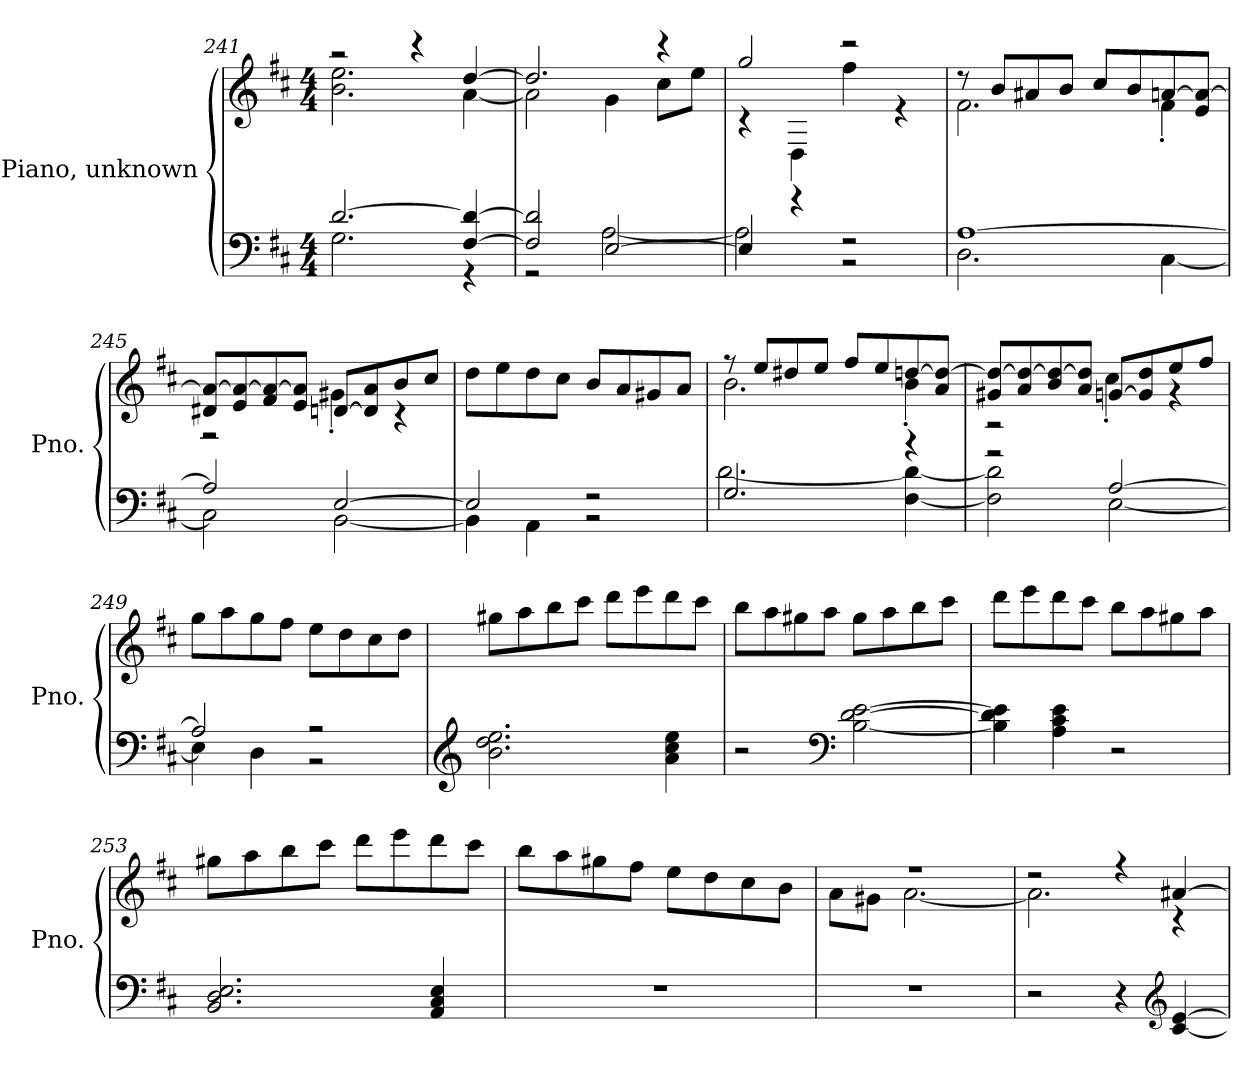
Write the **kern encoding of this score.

**kern	**kern
*part1	*part1
*staff2	*staff1
*I"Piano, unknown	*
*I'Pno.	*
*clefF4	*clefG2
*k[f#c#]	*k[f#c#]
*M4/4	*M4/4
=241	=241
*^	*^
[2.d/	2.G\	2r	2.b\ 2.ee\
.	.	4r	.
[4F#/ 4d/_	4r	[4dd/	[4a\
=242	=242	=242	=242
2F#/] 2d/]	2r	2.dd/]	2a\]
[2E/	[2A\	.	4g\
.	.	4r	8cc#\L
.	.	.	8ee\J
=243	=243	=243	=243
4E/]	2A\]	2gg/	4r
4r	.	.	4D\
2r	2r	2r	4ff#\
.	.	.	4r
=244	=244	=244	=244
[1A	2.D\	8r	2.f#\
.	.	8b/L	.
.	.	8a#X/	.
.	.	8b/J	.
.	.	8cc#/L	.
.	.	8b/	.
.	[4C#\	[8an/	4f#'\
.	.	8e/ 8a/_J	.
!!LO:LB:g=z	!!
=245	=245	=245	=245
2A/]	2C#\]	8d#X/ 8a/_L	2r
.	.	8e/ 8a/_	.
.	.	8f#/ 8a/_	.
.	.	8e/ 8a/]J	.
[2E/	[2BB\	[8dn/L	4g#X'\
.	.	8d/] 8a/	.
.	.	8b/	4r
.	.	8cc#/J	.
*	*	*v	*v
=246	=246	=246
2E/]	4BB\]	8dd\L
.	.	8ee\
.	4AA\	8dd\
.	.	8cc#\J
2r	2r	8b/L
.	.	8a/
.	.	8g#X/
.	.	8a/J
=247	=247	=247
*	*	*^
2.G/	[2.d\	8r	2.b\
.	.	8ee/L	.
.	.	8dd#X/	.
.	.	8ee/J	.
.	.	8ff#/L	.
.	.	8ee/	.
4r	[4F#\ 4d\_	[8ddn/	4b'\
.	.	8a/ 8dd/_J	.
!!LO:LB:g=z	!!
=248	=248	=248	=248
2r	2F#\] 2d\]	8g#X/ 8dd/_L	2r
.	.	8a/ 8dd/_	.
.	.	8b/ 8dd/_	.
.	.	8a/ 8dd/]J	.
[2A/	[2E\	[8gn/L	4cc#'\
.	.	8g/] 8dd/	.
.	.	8ee/	4r
.	.	8ff#/J	.
*	*	*v	*v
=249	=249	=249
2A/]	4E\]	8gg\L
.	.	8aa\
.	4D\	8gg\
.	.	8ff#\J
2r	2r	8ee\L
.	.	8dd\
.	.	8cc#\
.	.	8dd\J
*v	*v	*
=250	=250
*clefG2	*
2.b\ 2.dd\ 2.ee\	8gg#X\L
.	8aa\
.	8bb\
.	8ccc#\J
.	8ddd\L
.	8eee\
4a\ 4cc#\ 4ee\	8ddd\
.	8ccc#\J
!!LO:LB:g=z
=251	=251
2r	8bb\L
.	8aa\
.	8gg#X\
.	8aa\J
*clefF4	*
[2B\ [2d\ [2e\	8gg#\L
.	8aa\
.	8bb\
.	8ccc#\J
=252	=252
4B\] 4d\] 4e\]	8ddd\L
.	8eee\
4A\ 4c#\ 4e\	8ddd\
.	8ccc#\J
2r	8bb\L
.	8aa\
.	8gg#X\
.	8aa\J
=253	=253
2.BB/ 2.D/ 2.E/	8gg#X\L
.	8aa\
.	8bb\
.	8ccc#\J
.	8ddd\L
.	8eee\
4AA/ 4C#/ 4E/	8ddd\
.	8ccc#\J
=254	=254
1r	8bb\L
.	8aa\
.	8gg#X\
.	8ff#\J
.	8ee\L
.	8dd\
.	8cc#\
.	8b\J
!!LO:LB:g=z
=255	=255
*	*^
1r	1r	8a\L
.	.	8g#X\J
.	.	[2.a\
=256	=256	=256
2r	2r	2.a\]
4r	4r	.
*clefG2	*	*
[4c#/ [4e/	[4a#X/	4r
*	*v	*v
=	=
*-	*-
